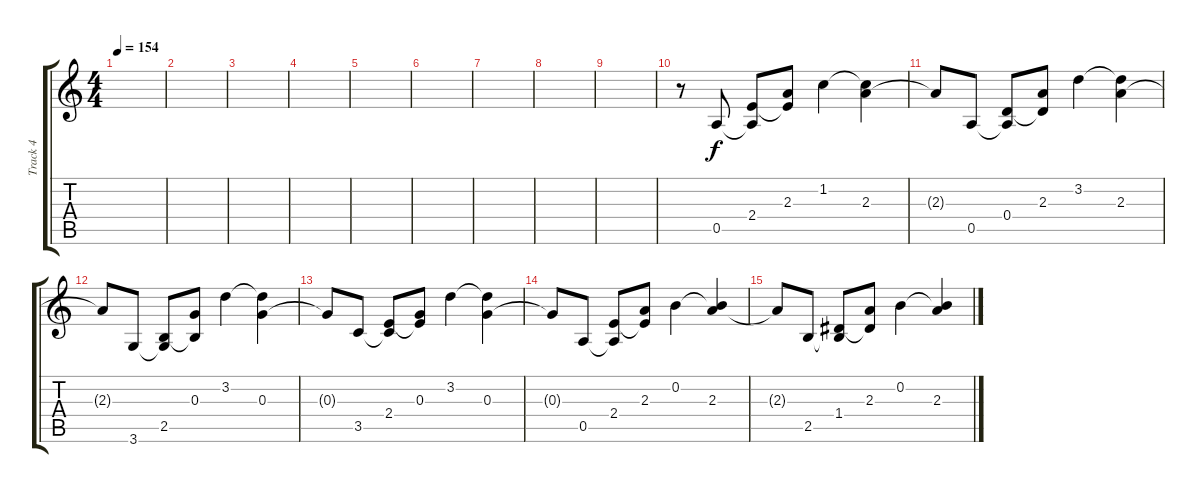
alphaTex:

\track ("Track 4" "Track 4") {instrument electricguitarclean}
\staff {score tabs}
\tuning (E4 B3 G3 D3 A2 E2) {hide}
\ts (4 4)
\tempo 154
\clef g2
\ks c
|
|
|
|
|
|
|
|
|
r.8 0.5.8 (2.4 0.5{t}).8 (2.3 2.4{t}).8 1.2.4 (1.2{t} 2.3).4 |
2.3{t}.8 0.5.8 (0.4 0.5{t}).8 (2.3 0.4{t}).8 3.2.4 (3.2{t} 2.3).4 |
2.3{t}.8 3.6.8 (2.5 3.6{t}).8 (0.3 2.5{t}).8 3.2.4 (3.2{t} 0.3).4 |
0.3{t}.8 3.5.8 (2.4 3.5{t}).8 (0.3 2.4{t}).8 3.2.4 (3.2{t} 0.3).4 |
0.3{t}.8 0.5.8 (2.4 0.5{t}).8 (2.3 2.4{t}).8 0.2.4 (0.2{t} 2.3).4 |
2.3{t}.8 2.5.8 (1.4 2.5{t}).8 (2.3 1.4{t}).8 0.2.4 (0.2{t} 2.3).4
